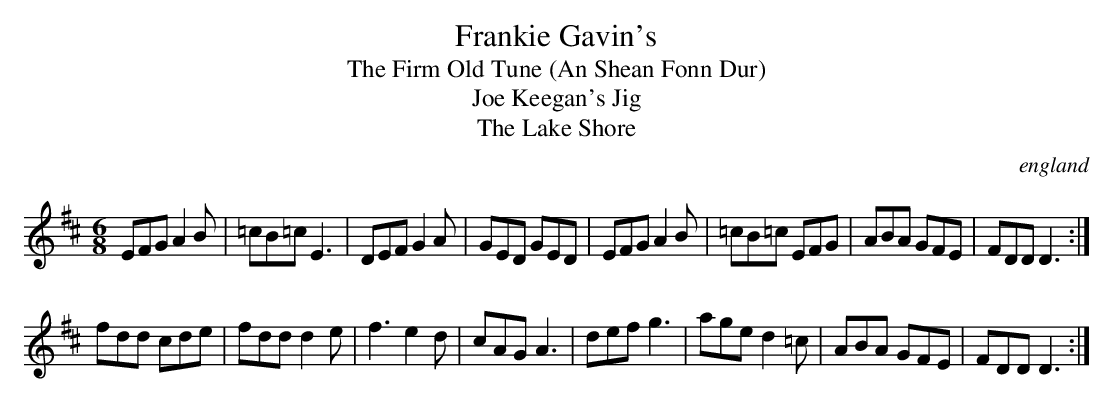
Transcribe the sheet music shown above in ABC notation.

X:1
T:Frankie Gavin's
T:The Firm Old Tune (An Shean Fonn Dur)
T:Joe Keegan's Jig
T:The Lake Shore
O:england
M:6/8
L:1/8
K:D
EFG A2B|=cB=c E3|DEF G2A|GED GED|EFG A2B|=cB=c EFG|ABA GFE|FDD D3:|
fdd cde|fdd d2e|f3 e2d|cAG A3|def g3|age d2=c|ABA GFE|FDD D3:|
